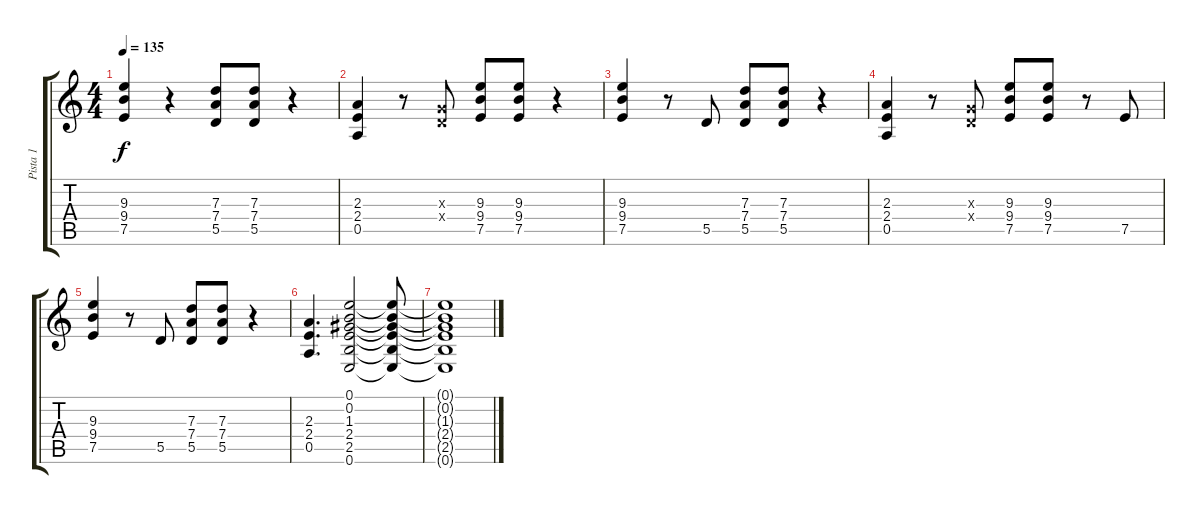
\track ("Pista 1" "Pista 1") {instrument electricguitarclean}
\staff {score tabs}
\tuning (E4 B3 G3 D3 A2 E2) {hide}
\ts (4 4)
\tempo 135
\clef g2
\ks c
(9.3 9.4 7.5).4{dy f instrument electricguitarclean} r.4 (7.3 7.4 5.5).8 (7.3 7.4 5.5).8 r.4 |
(2.3 2.4 0.5).4 r.8 (0.3{x} 0.4{x}).8 (9.3 9.4 7.5).8 (9.3 9.4 7.5).8 r.4 |
(9.3 9.4 7.5).4 r.8 5.5.8 (7.3 7.4 5.5).8 (7.3 7.4 5.5).8 r.4 |
(2.3 2.4 0.5).4 r.8 (0.3{x} 0.4{x}).8 (9.3 9.4 7.5).8 (9.3 9.4 7.5).8 r.8 7.5.8 |
(9.3 9.4 7.5).4 r.8 5.5.8 (7.3 7.4 5.5).8 (7.3 7.4 5.5).8 r.4 |
(2.3 2.4 0.5).4{d} (0.1 0.2 1.3 2.4 2.5 0.6).2 (0.1{t} 0.2{t} 1.3{t} 2.4{t} 2.5{t} 0.6{t}).8 |
(0.1{t} 0.2{t} 1.3{t} 2.4{t} 2.5{t} 0.6{t}).1
